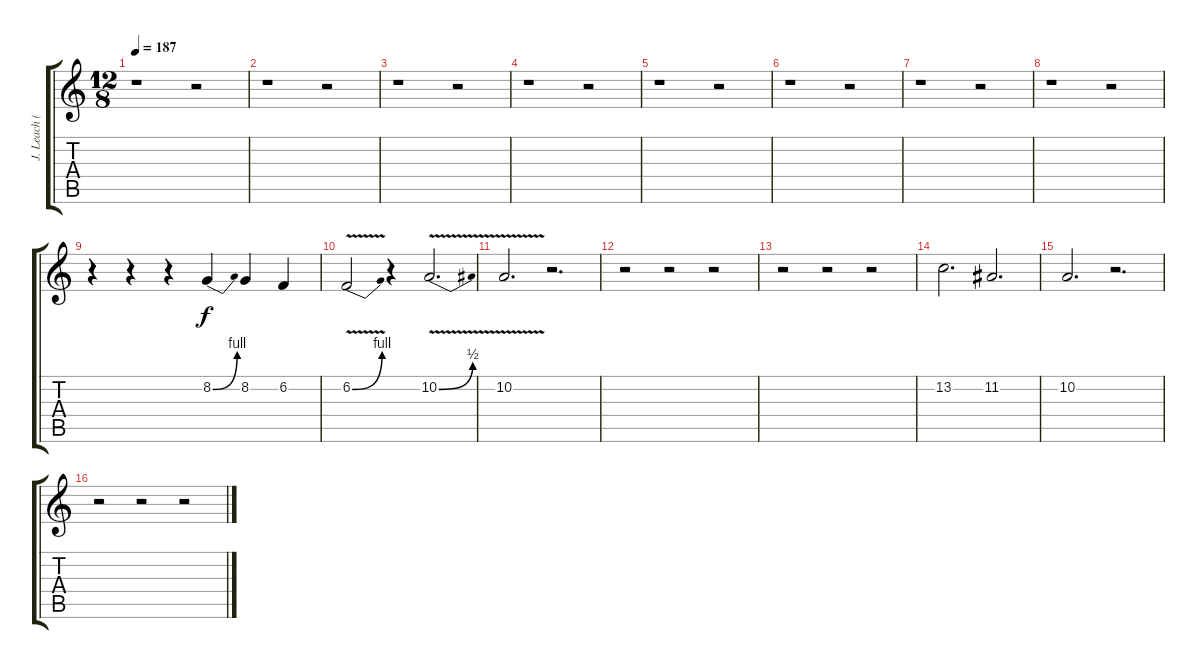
\track ("J. Leach (Clean vocals)" "J. Leach (") {instrument cello}
\staff {score tabs}
\tuning (E4 B3 G3 D3 A2 D2) {hide}
\ts (12 8)
\tempo 187
\clef g2
\ks c
r.1{dy f} r.2 |
r.1 r.2 |
r.1 r.2 |
r.1 r.2 |
r.1 r.2 |
r.1 r.2 |
r.1 r.2 |
r.1 r.2 |
r.4 r.4 r.4 8.2{be (bend 0 0 60 4)}.4 8.2.4 6.2.4 |
6.2{be (bend 0 0 60 4) v}.2 r.4 10.2{be (bend 0 0 60 2) v}.2{d} |
10.2{v}.2{d} r.2{d} |
r.2 r.2 r.2 |
r.2 r.2 r.2 |
13.2.2{d} 11.2.2{d} |
10.2.2{d} r.2{d} |
r.2 r.2 r.2
